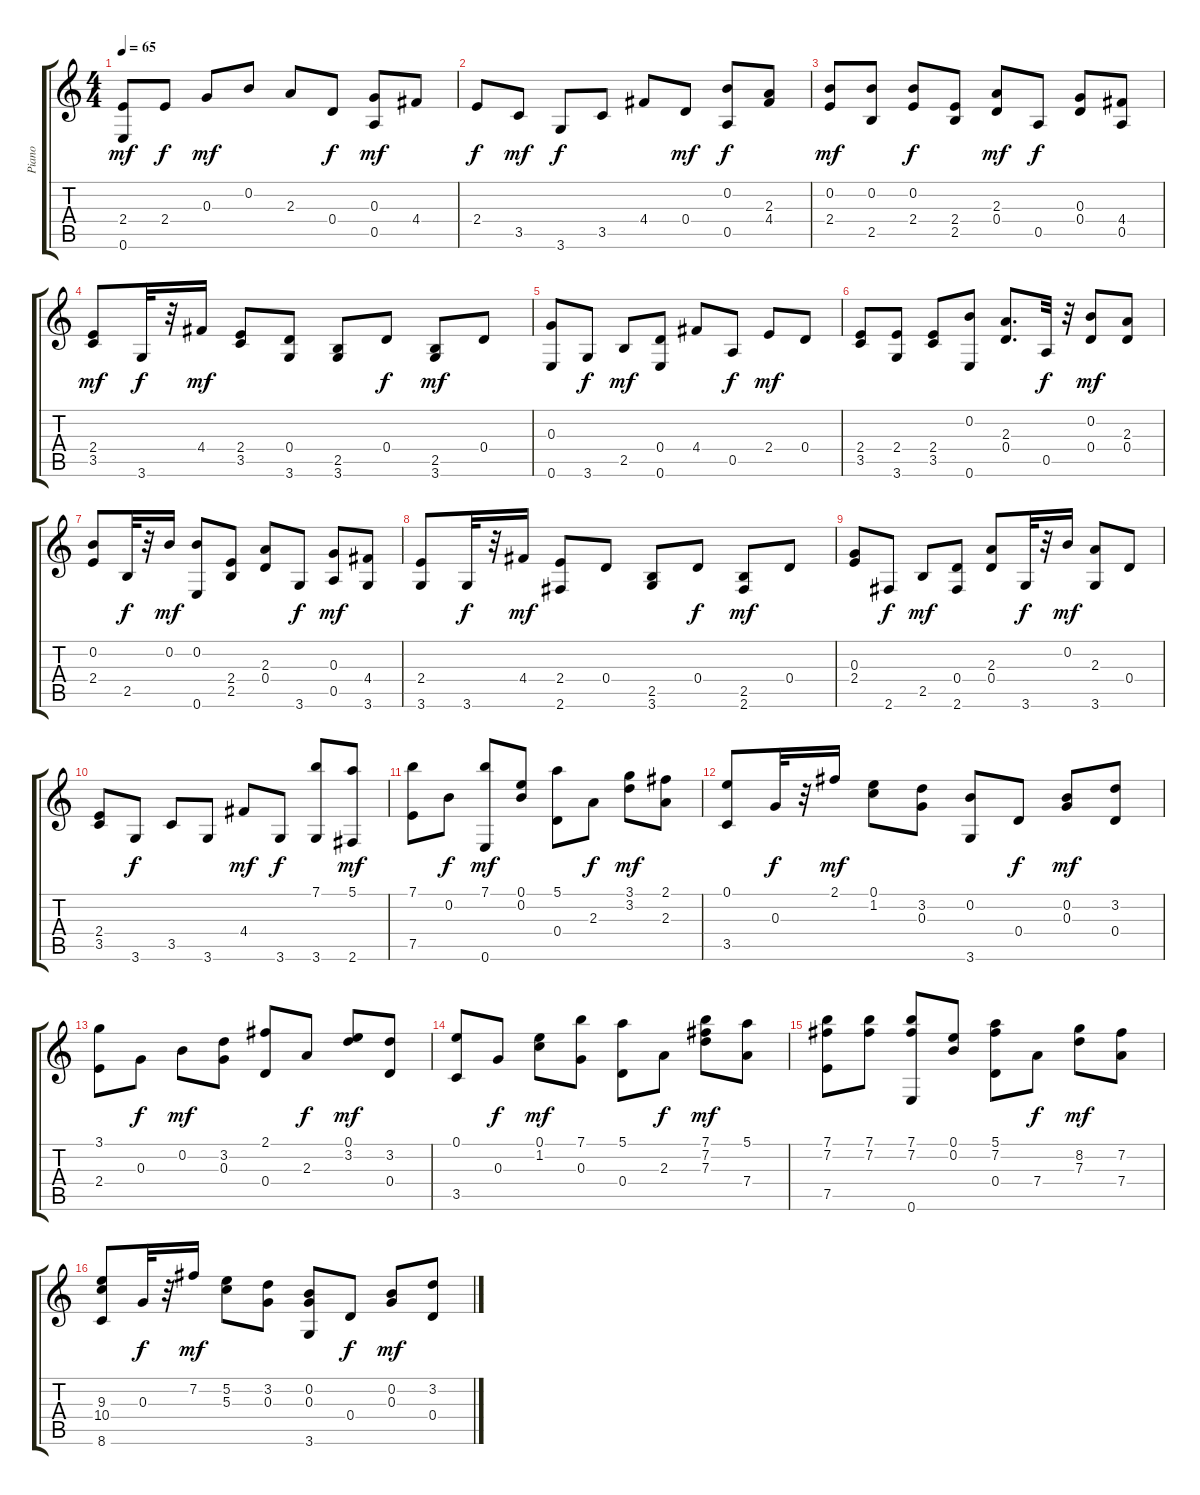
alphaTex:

\track ("Piano" "Piano") {instrument acousticguitarnylon}
\staff {score tabs}
\tuning (E4 B3 G3 D3 A2 E2) {hide}
\ts (4 4)
\tempo 65
\clef g2
\ks c
(2.4 0.6).8{dy mf} 2.4.8{dy f} 0.3.8{dy mf} 0.2.8 2.3.8 0.4.8{dy f} (0.3 0.5).8{dy mf} 4.4.8 |
2.4.8{dy f} 3.5.8{dy mf} 3.6.8{dy f} 3.5.8 4.4.8 0.4.8{dy mf} (0.2 0.5).8{dy f} (2.3 4.4).8 |
(0.2 2.4).8{dy mf} (0.2 2.5).8 (0.2 2.4).8{dy f} (2.4 2.5).8 (2.3 0.4).8{dy mf} 0.5.8{dy f} (0.3 0.4).8 (4.4 0.5).8 |
(2.4 3.5).8{dy mf} 3.6.32{dy f} r.32 4.4.16{dy mf} (2.4 3.5).8 (0.4 3.6).8 (2.5 3.6).8 0.4.8{dy f} (2.5 3.6).8{dy mf} 0.4.8 |
(0.3 0.6).8 3.6.8{dy f} 2.5.8{dy mf} (0.4 0.6).8 4.4.8 0.5.8{dy f} 2.4.8{dy mf} 0.4.8 |
(2.4 3.5).8 (2.4 3.6).8 (2.4 3.5).8 (0.2 0.6).8 (2.3 0.4).8{d} 0.5.32{dy f} r.32 (0.2 0.4).8{dy mf} (2.3 0.4).8 |
(0.2 2.4).8 2.5.32{dy f} r.32 0.2.16{dy mf} (0.2 0.6).8 (2.4 2.5).8 (2.3 0.4).8 3.6.8{dy f} (0.3 0.5).8{dy mf} (4.4 3.6).8 |
(2.4 3.6).8 3.6.32{dy f} r.32 4.4.16{dy mf} (2.4 2.6).8 0.4.8 (2.5 3.6).8 0.4.8{dy f} (2.5 2.6).8{dy mf} 0.4.8 |
(0.3 2.4).8 2.6.8{dy f} 2.5.8{dy mf} (0.4 2.6).8 (2.3 0.4).8 3.6.32{dy f} r.32 0.2.16{dy mf} (2.3 3.6).8 0.4.8 |
(2.4 3.5).8 3.6.8{dy f} 3.5.8 3.6.8 4.4.8{dy mf} 3.6.8{dy f} (7.1 3.6).8 (5.1 2.6).8{dy mf} |
(7.1 7.5).8 0.2.8{dy f} (7.1 0.6).8{dy mf} (0.1 0.2).8 (5.1 0.4).8 2.3.8{dy f} (3.1 3.2).8{dy mf} (2.1 2.3).8 |
(0.1 3.5).8 0.3.32{dy f} r.32 2.1.16{dy mf} (0.1 1.2).8 (3.2 0.3).8 (0.2 3.6).8 0.4.8{dy f} (0.2 0.3).8{dy mf} (3.2 0.4).8 |
(3.1 2.4).8 0.3.8{dy f} 0.2.8{dy mf} (3.2 0.3).8 (2.1 0.4).8 2.3.8{dy f} (0.1 3.2).8{dy mf} (3.2 0.4).8 |
(0.1 3.5).8 0.3.8{dy f} (0.1 1.2).8{dy mf} (7.1 0.3).8 (5.1 0.4).8 2.3.8{dy f} (7.1 7.2 7.3).8{dy mf} (5.1 7.4).8 |
(7.1 7.2 7.5).8 (7.1 7.2).8 (7.1 7.2 0.6).8 (0.1 0.2).8 (5.1 7.2 0.4).8 7.4.8{dy f} (8.2 7.3).8{dy mf} (7.2 7.4).8 |
(9.3 10.4 8.6).8 0.3.32{dy f} r.32 7.2.16{dy mf} (5.2 5.3).8 (3.2 0.3).8 (0.2 0.3 3.6).8 0.4.8{dy f} (0.2 0.3).8{dy mf} (3.2 0.4).8
